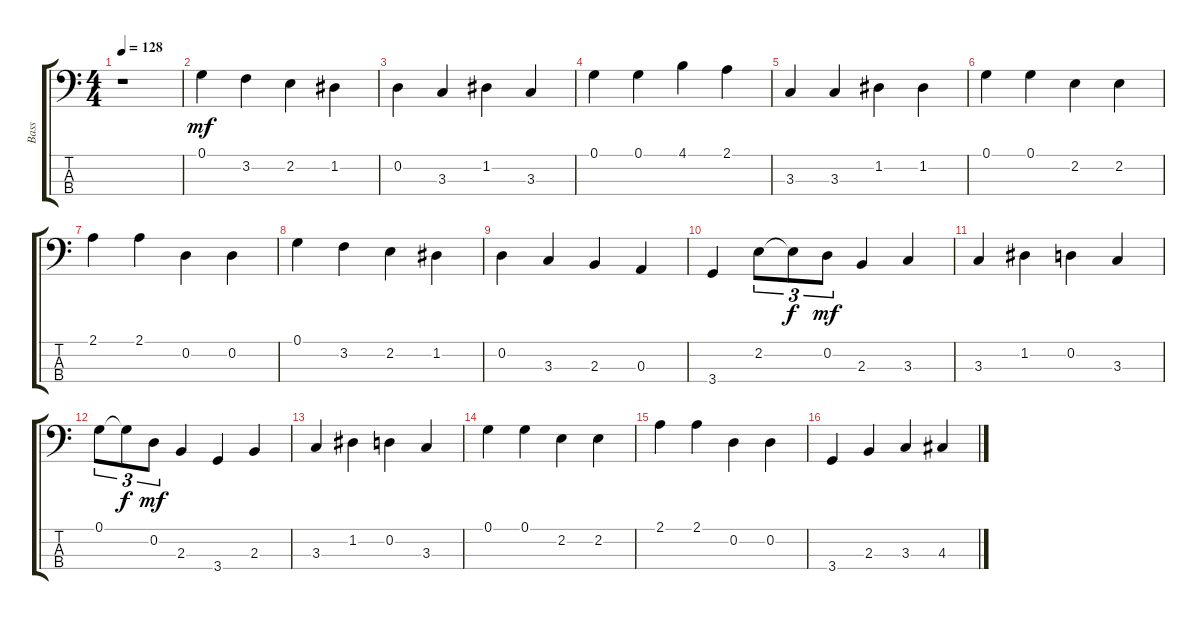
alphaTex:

\track ("Bass" "Bass") {instrument electricbassfinger}
\staff {score tabs}
\tuning (G2 D2 A1 E1) {hide}
\ts (4 4)
\tempo 128
\clef f4
\ks c
r.1{dy mf} |
0.1.4 3.2.4 2.2.4 1.2.4 |
0.2.4 3.3.4 1.2.4 3.3.4 |
0.1.4 0.1.4 4.1.4 2.1.4 |
3.3.4 3.3.4 1.2.4 1.2.4 |
0.1.4 0.1.4 2.2.4 2.2.4 |
2.1.4 2.1.4 0.2.4 0.2.4 |
0.1.4 3.2.4 2.2.4 1.2.4 |
0.2.4 3.3.4 2.3.4 0.3.4 |
3.4.4 2.2.8{tu (3 2)} 2.2{t}.8{tu (3 2) dy f} 0.2.8{tu (3 2) dy mf} 2.3.4 3.3.4 |
3.3.4 1.2.4 0.2.4 3.3.4 |
0.1.8{tu (3 2)} 0.1{t}.8{tu (3 2) dy f} 0.2.8{tu (3 2) dy mf} 2.3.4 3.4.4 2.3.4 |
3.3.4 1.2.4 0.2.4 3.3.4 |
0.1.4 0.1.4 2.2.4 2.2.4 |
2.1.4 2.1.4 0.2.4 0.2.4 |
3.4.4 2.3.4 3.3.4 4.3.4
